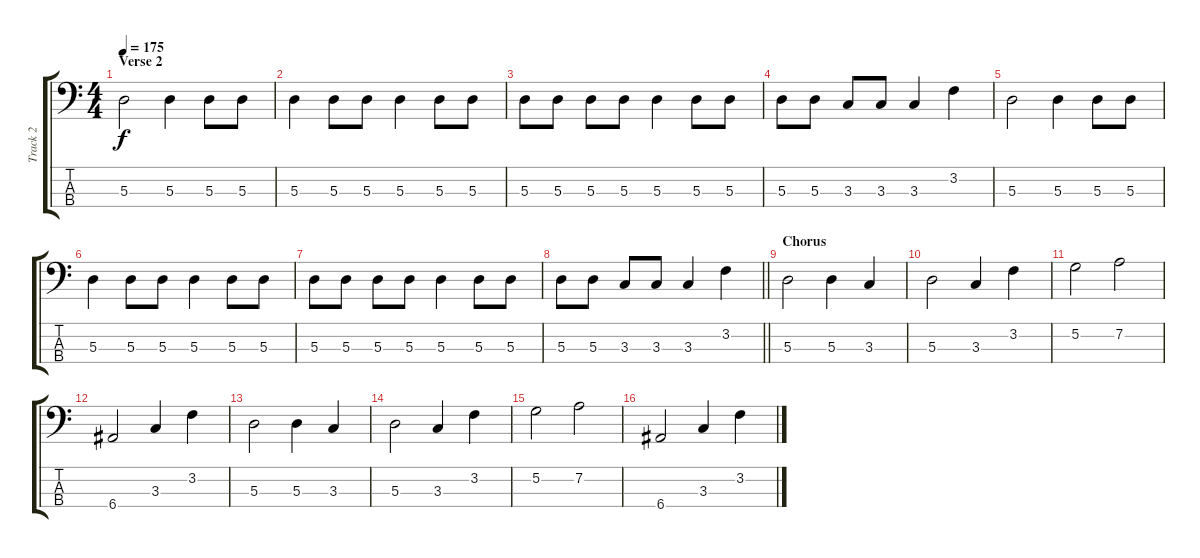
\track ("Track 2" "Track 2") {instrument electricbassfinger}
\staff {score tabs}
\tuning (G2 D2 A1 E1) {hide}
\ts (4 4)
\section ("" "Verse 2")
\tempo 175
\clef f4
\ks c
5.3.2{dy f} 5.3.4 5.3.8 5.3.8 |
5.3.4 5.3.8 5.3.8 5.3.4 5.3.8 5.3.8 |
5.3.8 5.3.8 5.3.8 5.3.8 5.3.4 5.3.8 5.3.8 |
5.3.8 5.3.8 3.3.8 3.3.8 3.3.4 3.2.4 |
5.3.2 5.3.4 5.3.8 5.3.8 |
5.3.4 5.3.8 5.3.8 5.3.4 5.3.8 5.3.8 |
5.3.8 5.3.8 5.3.8 5.3.8 5.3.4 5.3.8 5.3.8 |
\barLineRight lightlight
5.3.8 5.3.8 3.3.8 3.3.8 3.3.4 3.2.4 |
\section ("" "Chorus")
5.3.2 5.3.4 3.3.4 |
5.3.2 3.3.4 3.2.4 |
5.2.2 7.2.2 |
6.4.2 3.3.4 3.2.4 |
5.3.2 5.3.4 3.3.4 |
5.3.2 3.3.4 3.2.4 |
5.2.2 7.2.2 |
6.4.2 3.3.4 3.2.4
